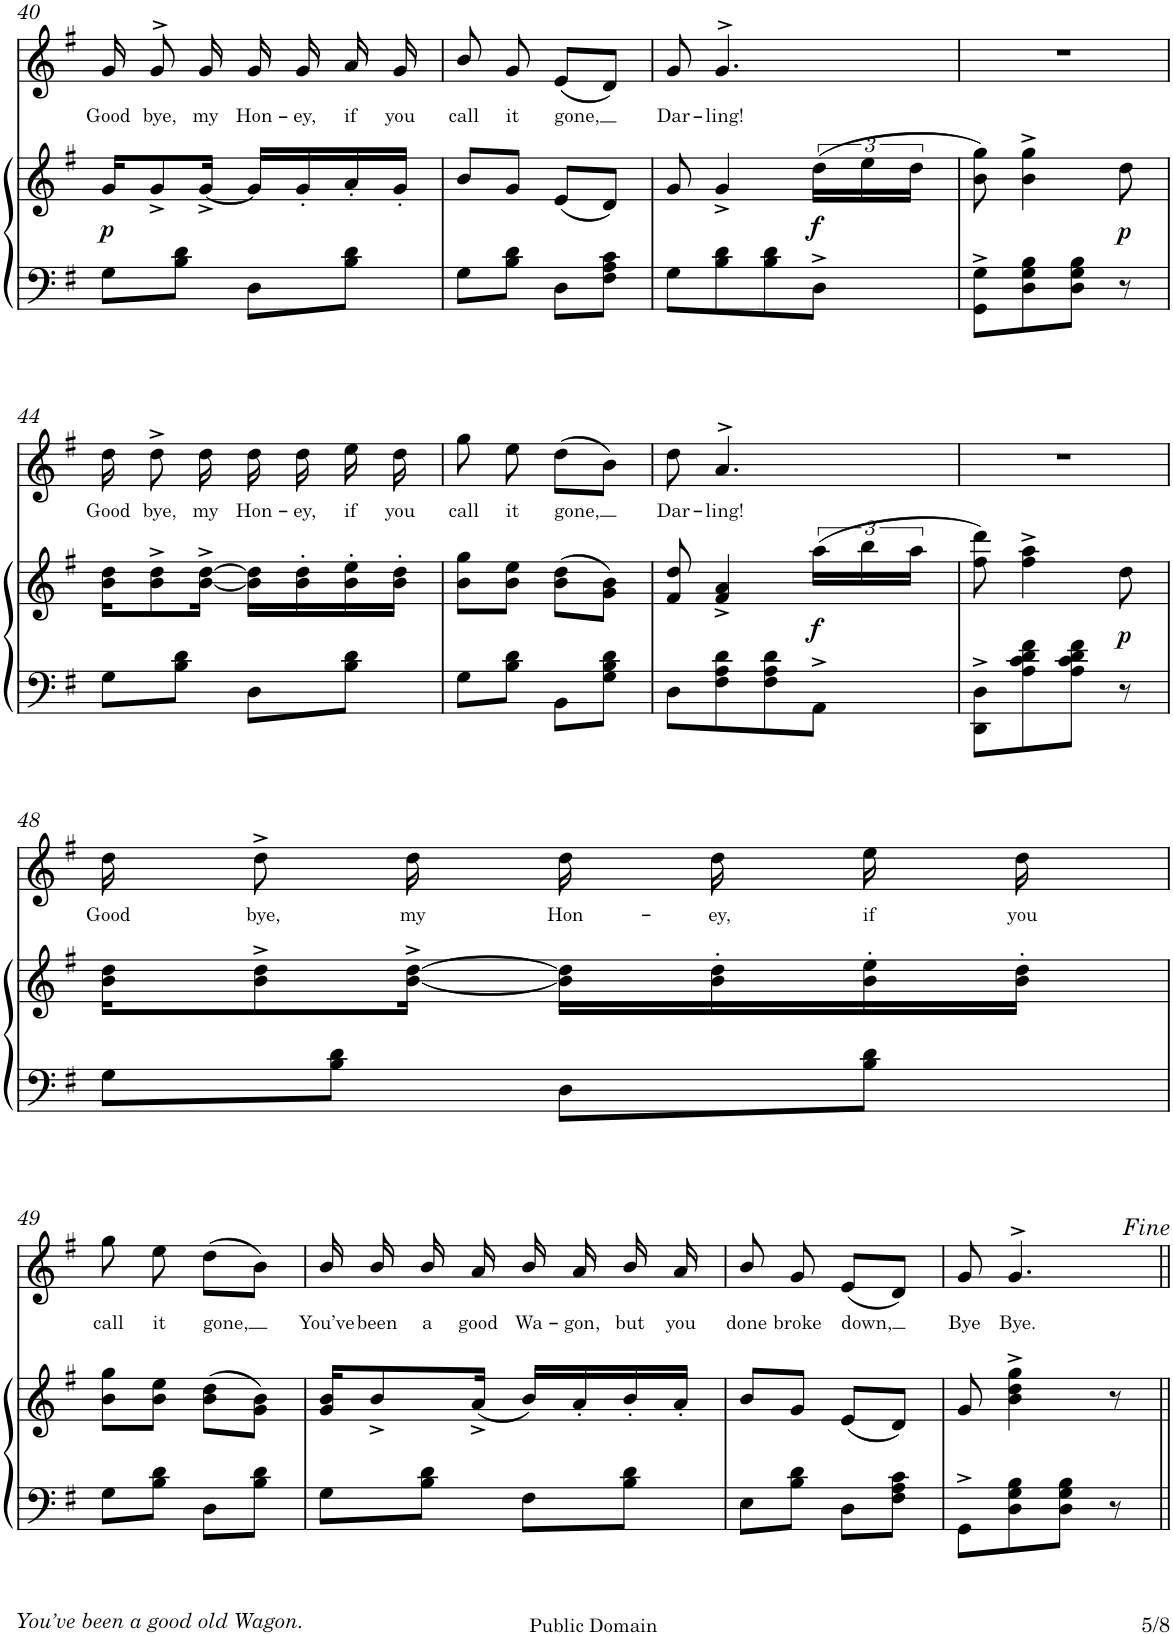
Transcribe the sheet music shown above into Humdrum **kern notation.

**kern	**kern	**dynam	**kern	**text
*part2	*part2	*part2	*part1	*part1
*staff3	*staff2	*staff2/3	*staff1	*staff1
*I"PIANO.	*	*	*I"Voice	*
*I'Pno	*	*	*	*
!!LO:PB:g=z
*clefF4	*clefG2	*	*clefG2	*
*k[f#]	*k[f#]	*	*k[f#]	*
*M2/4	*M2/4	*	*M2/4	*
=40	=40	=40	=40	=40
!	!	!LO:DY:b	!	!LO:LY:b
8G\L	16g/KL	p	16g/	Good
!	!	!	!	!LO:LY:b
.	8g^/	.	8g^>/	bye,
8B\ 8d\J	.	.	.	.
!	!	!	!	!LO:LY:b
.	[16g^/Jk	.	16g/	my
!	!	!	!	!LO:LY:b
8D\L	16g/LL]	.	16g/	Hon-
!	!	!	!	!LO:LY:b
.	16g'/	.	16g/	-ey,
!	!	!	!	!LO:LY:b
8B\ 8d\J	16a'/	.	16a/	if
!	!	!	!	!LO:LY:b
.	16g'/JJ	.	16g/	you
=41	=41	=41	=41	=41
!	!	!	!	!LO:LY:b
8G\L	8b/L	.	8b/	call
!	!	!	!	!LO:LY:b
8B\ 8d\J	8g/J	.	8g/	it
!	!	!	!	!LO:LY:b
8D\L	(<8e/L	.	(<8e/L	gone,
8F#\ 8A\ 8c\J	8d/J)	.	8d/J)	.
=42	=42	=42	=42	=42
!	!	!	!	!LO:LY:b
8G\L	8g/	.	8g/	Dar-
!	!	!	!	!LO:LY:b
8B\ 8d\	4g^/	.	4.g^>/	-ling!
8B\ 8d\	.	.	.	.
!	!	!LO:DY:b	!	!
8D^\J	(>24dd\LL	f	.	.
.	24ee\	.	.	.
.	24dd\JJ	.	.	.
=43	=43	=43	=43	=43
8GG\^ 8G\^L	8b\ 8gg\)	.	2r	.
8D\ 8G\ 8B\	4b\^ 4gg\^	.	.	.
8D\ 8G\ 8B\J	.	.	.	.
!	!	!LO:DY:b	!	!
8r	8dd\	p	.	.
!!LO:LB:g=z
=44	=44	=44	=44	=44
!	!	!	!	!LO:LY:b
8G\L	16b\ 16dd\KL	.	16dd\	Good
!	!	!	!	!LO:LY:b
.	8b\^ 8dd\^	.	8dd^>\	bye,
8B\ 8d\J	.	.	.	.
!	!	!	!	!LO:LY:b
.	[16b\^ [16dd\^Jk	.	16dd\	my
!	!	!	!	!LO:LY:b
8D\L	16b\] 16dd\]LL	.	16dd\	Hon-
!	!	!	!	!LO:LY:b
.	16b\' 16dd\'	.	16dd\	-ey,
!	!	!	!	!LO:LY:b
8B\ 8d\J	16b\' 16ee\'	.	16ee\	if
!	!	!	!	!LO:LY:b
.	16b\' 16dd\'JJ	.	16dd\	you
=45	=45	=45	=45	=45
!	!	!	!	!LO:LY:b
8G\L	8b\ 8gg\L	.	8gg\	call
!	!	!	!	!LO:LY:b
8B\ 8d\J	8b\ 8ee\J	.	8ee\	it
!	!	!	!	!LO:LY:b
8BB\L	(>8b\ 8dd\L	.	(>8dd\L	gone,
8G\ 8B\ 8d\J	8g\ 8b\J)	.	8b\J)	.
=46	=46	=46	=46	=46
!	!	!	!	!LO:LY:b
8D\L	8f#/ 8dd/	.	8dd\	Dar-
!	!	!	!	!LO:LY:b
8F#\ 8A\ 8d\	4f#/^ 4a/^	.	4.a^>/	-ling!
8F#\ 8A\ 8d\	.	.	.	.
!	!	!LO:DY:b	!	!
8AA^\J	(>24aa\LL	f	.	.
.	24bb\	.	.	.
.	24aa\JJ	.	.	.
=47	=47	=47	=47	=47
8DD\^ 8D\^L	8ff#\ 8ddd\)	.	2r	.
8A\ 8c\ 8d\ 8f#\	4ff#\^ 4aa\^	.	.	.
8A\ 8c\ 8d\ 8f#\J	.	.	.	.
!	!	!LO:DY:b	!	!
8r	8dd\	p	.	.
!!LO:LB:g=z
=48	=48	=48	=48	=48
!	!	!	!	!LO:LY:b
8G\L	16b\ 16dd\KL	.	16dd\	Good
!	!	!	!	!LO:LY:b
.	8b\^ 8dd\^	.	8dd^>\	bye,
8B\ 8d\J	.	.	.	.
!	!	!	!	!LO:LY:b
.	[16b\^ [16dd\^Jk	.	16dd\	my
!	!	!	!	!LO:LY:b
8D\L	16b\] 16dd\]LL	.	16dd\	Hon-
!	!	!	!	!LO:LY:b
.	16b\' 16dd\'	.	16dd\	-ey,
!	!	!	!	!LO:LY:b
8B\ 8d\J	16b\' 16ee\'	.	16ee\	if
!	!	!	!	!LO:LY:b
.	16b\' 16dd\'JJ	.	16dd\	you
!!LO:LB:g=z
=49	=49	=49	=49	=49
!	!	!	!	!LO:LY:b
8G\L	8b\ 8gg\L	.	8gg\	call
!	!	!	!	!LO:LY:b
8B\ 8d\J	8b\ 8ee\J	.	8ee\	it
!	!	!	!	!LO:LY:b
8D\L	(>8b\ 8dd\L	.	(>8dd\L	gone,
8B\ 8d\J	8g\ 8b\J)	.	8b\J)	.
=50	=50	=50	=50	=50
!	!	!	!	!LO:LY:b
8G\L	16g/ 16b/KL	.	16b/	You’ve
!	!	!	!	!LO:LY:b
.	8b^/	.	16b/	been
!	!	!	!	!LO:LY:b
8B\ 8d\J	.	.	16b/	a
!	!	!	!	!LO:LY:b
.	(<16a^/Jk	.	16a/	good
!	!	!	!	!LO:LY:b
8F#\L	16b/LL)	.	16b/	Wa-
!	!	!	!	!LO:LY:b
.	16a'/	.	16a/	-gon,
!	!	!	!	!LO:LY:b
8B\ 8d\J	16b'/	.	16b/	but
!	!	!	!	!LO:LY:b
.	16a'/JJ	.	16a/	you
=51	=51	=51	=51	=51
!	!	!	!	!LO:LY:b
8E\L	8b/L	.	8b/	done
!	!	!	!	!LO:LY:b
8B\ 8d\J	8g/J	.	8g/	broke
!	!	!	!	!LO:LY:b
8D\L	(<8e/L	.	(<8e/L	down,
8F#\ 8A\ 8c\J	8d/J)	.	8d/J)	.
=52	=52	=52	=52	=52
!	!	!	!	!LO:LY:b
8GG^\L	8g/	.	8g/	Bye
!	!	!	!	!LO:LY:b
8D\ 8G\ 8B\	4b\^ 4dd\^ 4gg\^	.	4.g^>/	Bye.
8D\ 8G\ 8B\J	.	.	.	.
8r	8r	.	.	.
=||	=||	=||	=||	=||
*-	*-	*-	*-	*-
